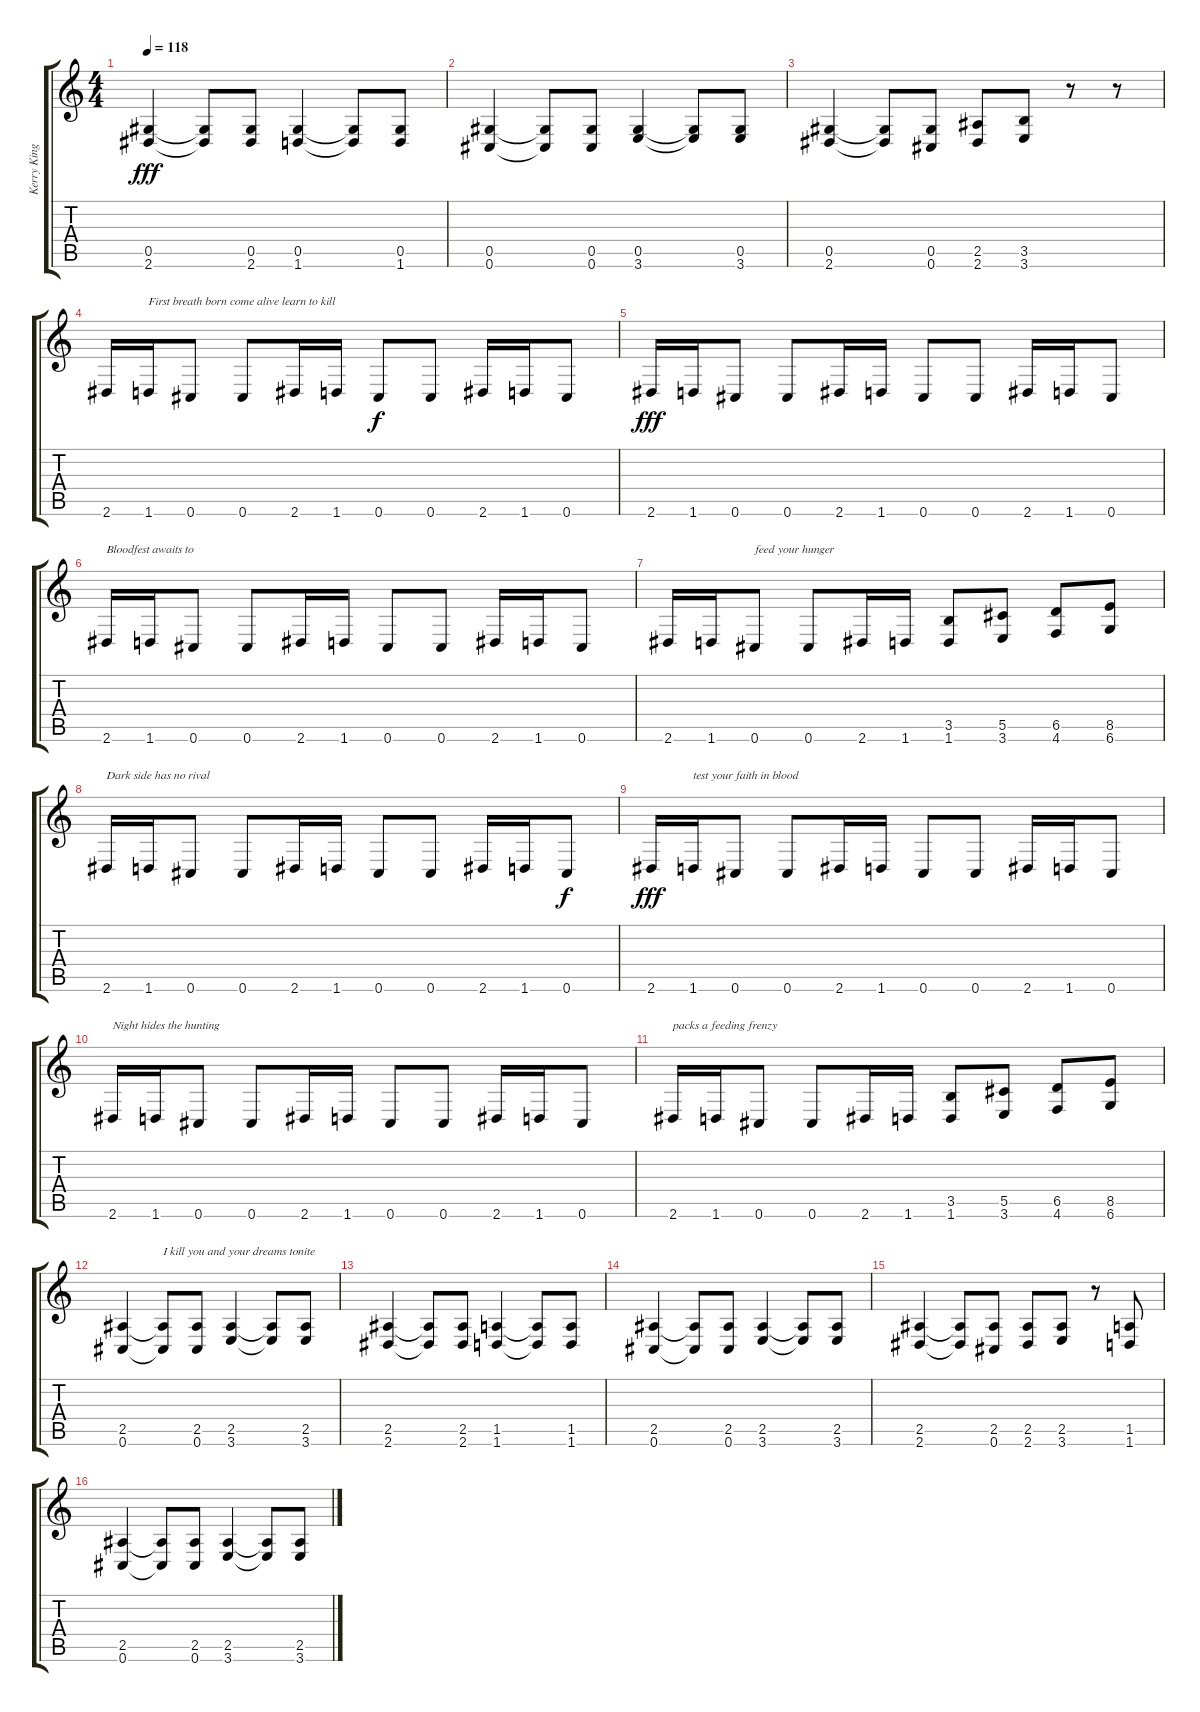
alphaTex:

\track ("Kerry King" "Kerry King") {instrument distortionguitar}
\staff {score tabs}
\tuning (Eb4 Bb3 Gb3 Db3 Ab2 Db2) {hide}
\ts (4 4)
\tempo 118
\clef g2
\ks c
(0.5 2.6).4{dy fff} (0.5{t} 2.6{t}).8 (0.5 2.6).8 (0.5 1.6).4 (0.5{t} 1.6{t}).8 (0.5 1.6).8 |
(0.5 0.6).4 (0.5{t} 0.6{t}).8 (0.5 0.6).8 (0.5 3.6).4 (0.5{t} 3.6{t}).8 (0.5 3.6).8 |
(0.5 2.6).4 (0.5{t} 2.6{t}).8 (0.5 0.6).8 (2.5 2.6).8 (3.5 3.6).8 r.8 r.8 |
2.6.16 1.6.16{txt "First breath born come alive learn to kill"} 0.6.8 0.6.8 2.6.16 1.6.16 0.6.8{dy f} 0.6.8 2.6.16 1.6.16 0.6.8 |
2.6.16{dy fff} 1.6.16 0.6.8 0.6.8 2.6.16 1.6.16 0.6.8 0.6.8 2.6.16 1.6.16 0.6.8 |
2.6.16{txt "Bloodfest awaits to "} 1.6.16 0.6.8 0.6.8 2.6.16 1.6.16 0.6.8 0.6.8 2.6.16 1.6.16 0.6.8 |
2.6.16 1.6.16 0.6.8{txt "feed your hunger"} 0.6.8 2.6.16 1.6.16 (3.5 1.6).8 (5.5 3.6).8 (6.5 4.6).8 (8.5 6.6).8 |
2.6.16{txt "Dark side has no rival "} 1.6.16 0.6.8 0.6.8 2.6.16 1.6.16 0.6.8 0.6.8 2.6.16 1.6.16 0.6.8{dy f} |
2.6.16{dy fff} 1.6.16{txt "test your faith in blood"} 0.6.8 0.6.8 2.6.16 1.6.16 0.6.8 0.6.8 2.6.16 1.6.16 0.6.8 |
2.6.16{txt "Night hides the hunting "} 1.6.16 0.6.8 0.6.8 2.6.16 1.6.16 0.6.8 0.6.8 2.6.16 1.6.16 0.6.8 |
2.6.16{txt "packs a feeding frenzy "} 1.6.16 0.6.8 0.6.8 2.6.16 1.6.16 (3.5 1.6).8 (5.5 3.6).8 (6.5 4.6).8 (8.5 6.6).8 |
(2.5 0.6).4 (2.5{t} 0.6{t}).8{txt "I kill you and your dreams tonite"} (2.5 0.6).8 (2.5 3.6).4 (2.5{t} 3.6{t}).8 (2.5 3.6).8 |
(2.5 2.6).4 (2.5{t} 2.6{t}).8 (2.5 2.6).8 (1.5 1.6).4 (1.5{t} 1.6{t}).8 (1.5 1.6).8 |
(2.5 0.6).4 (2.5{t} 0.6{t}).8 (2.5 0.6).8 (2.5 3.6).4 (2.5{t} 3.6{t}).8 (2.5 3.6).8 |
(2.5 2.6).4 (2.5{t} 2.6{t}).8 (2.5 0.6).8 (2.5 2.6).8 (2.5 3.6).8 r.8 (1.5 1.6).8 |
(2.5 0.6).4 (2.5{t} 0.6{t}).8 (2.5 0.6).8 (2.5 3.6).4 (2.5{t} 3.6{t}).8 (2.5 3.6).8
